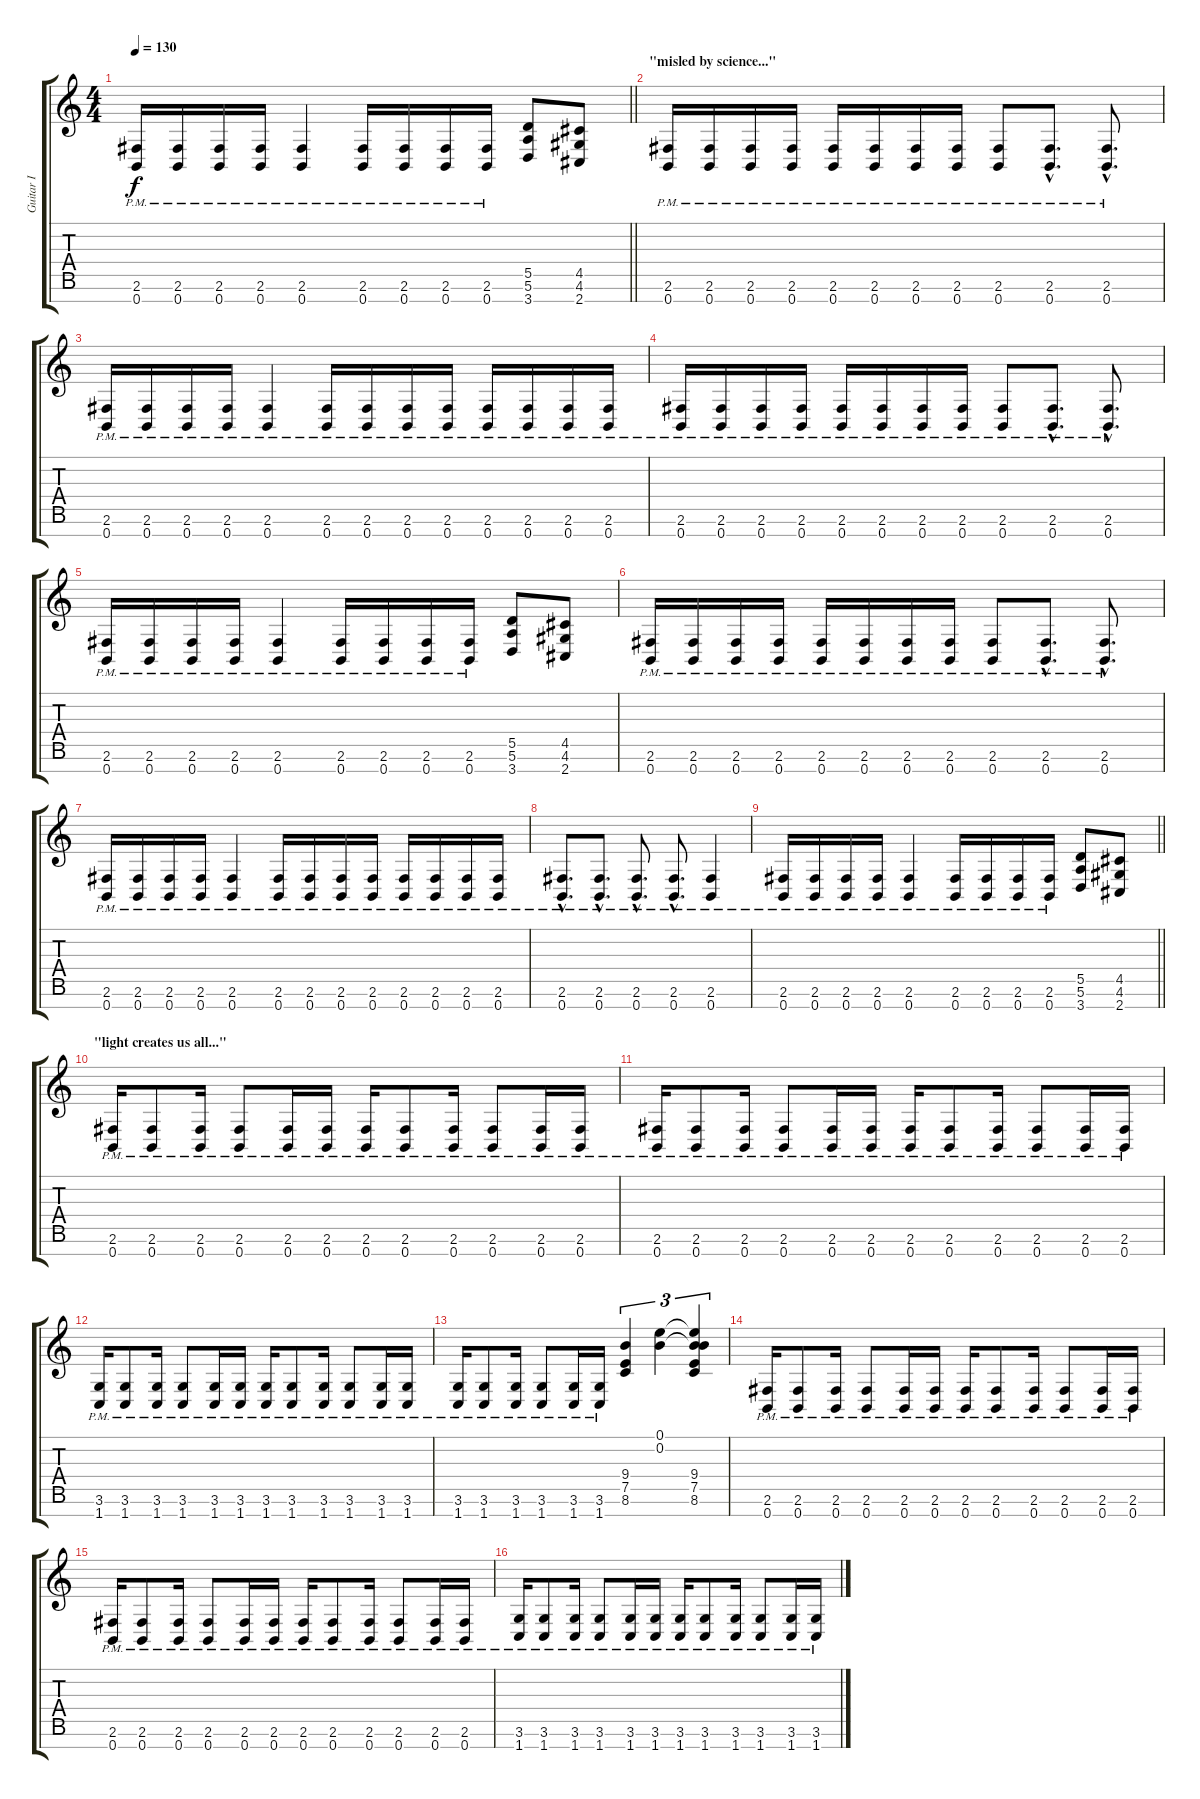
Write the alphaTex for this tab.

\track ("Guitar I" "Guitar I") {instrument distortionguitar}
\staff {score tabs}
\tuning (E4 B3 G3 D3 A2 E2 B1) {hide}
\ts (4 4)
\tempo 130
\clef g2
\barLineRight lightlight
\ks c
(2.6{pm} 0.7{pm}).16{dy f} (2.6{pm} 0.7{pm}).16 (2.6{pm} 0.7{pm}).16 (2.6{pm} 0.7{pm}).16 (2.6{pm} 0.7{pm}).4 (2.6{pm} 0.7{pm}).16 (2.6{pm} 0.7{pm}).16 (2.6{pm} 0.7{pm}).16 (2.6{pm} 0.7{pm}).16 (5.5 5.6 3.7).8 (4.5 4.6 2.7).8 |
\section ("" "\"misled by science...\"")
(2.6{pm} 0.7{pm}).16 (2.6{pm} 0.7{pm}).16 (2.6{pm} 0.7{pm}).16 (2.6{pm} 0.7{pm}).16 (2.6{pm} 0.7{pm}).16 (2.6{pm} 0.7{pm}).16 (2.6{pm} 0.7{pm}).16 (2.6{pm} 0.7{pm}).16 (2.6{pm} 0.7{pm}).8 (2.6{hac pm} 0.7{hac pm}).8{d} (2.6{hac pm} 0.7{hac pm}).8{d} |
(2.6{pm} 0.7{pm}).16 (2.6{pm} 0.7{pm}).16 (2.6{pm} 0.7{pm}).16 (2.6{pm} 0.7{pm}).16 (2.6{pm} 0.7{pm}).4 (2.6{pm} 0.7{pm}).16 (2.6{pm} 0.7{pm}).16 (2.6{pm} 0.7{pm}).16 (2.6{pm} 0.7{pm}).16 (2.6{pm} 0.7{pm}).16 (2.6{pm} 0.7{pm}).16 (2.6{pm} 0.7{pm}).16 (2.6{pm} 0.7{pm}).16 |
(2.6{pm} 0.7{pm}).16 (2.6{pm} 0.7{pm}).16 (2.6{pm} 0.7{pm}).16 (2.6{pm} 0.7{pm}).16 (2.6{pm} 0.7{pm}).16 (2.6{pm} 0.7{pm}).16 (2.6{pm} 0.7{pm}).16 (2.6{pm} 0.7{pm}).16 (2.6{pm} 0.7{pm}).8 (2.6{hac pm} 0.7{hac pm}).8{d} (2.6{hac pm} 0.7{hac pm}).8{d} |
(2.6{pm} 0.7{pm}).16 (2.6{pm} 0.7{pm}).16 (2.6{pm} 0.7{pm}).16 (2.6{pm} 0.7{pm}).16 (2.6{pm} 0.7{pm}).4 (2.6{pm} 0.7{pm}).16 (2.6{pm} 0.7{pm}).16 (2.6{pm} 0.7{pm}).16 (2.6{pm} 0.7{pm}).16 (5.5 5.6 3.7).8 (4.5 4.6 2.7).8 |
(2.6{pm} 0.7{pm}).16 (2.6{pm} 0.7{pm}).16 (2.6{pm} 0.7{pm}).16 (2.6{pm} 0.7{pm}).16 (2.6{pm} 0.7{pm}).16 (2.6{pm} 0.7{pm}).16 (2.6{pm} 0.7{pm}).16 (2.6{pm} 0.7{pm}).16 (2.6{pm} 0.7{pm}).8 (2.6{hac pm} 0.7{hac pm}).8{d} (2.6{hac pm} 0.7{hac pm}).8{d} |
(2.6{pm} 0.7{pm}).16 (2.6{pm} 0.7{pm}).16 (2.6{pm} 0.7{pm}).16 (2.6{pm} 0.7{pm}).16 (2.6{pm} 0.7{pm}).4 (2.6{pm} 0.7{pm}).16 (2.6{pm} 0.7{pm}).16 (2.6{pm} 0.7{pm}).16 (2.6{pm} 0.7{pm}).16 (2.6{pm} 0.7{pm}).16 (2.6{pm} 0.7{pm}).16 (2.6{pm} 0.7{pm}).16 (2.6{pm} 0.7{pm}).16 |
(2.6{hac pm} 0.7{hac pm}).8{d} (2.6{hac pm} 0.7{hac pm}).8{d} (2.6{hac pm} 0.7{hac pm}).8{d} (2.6{hac pm} 0.7{hac pm}).8{d} (2.6{pm} 0.7{pm}).4 |
\barLineRight lightlight
(2.6{pm} 0.7{pm}).16 (2.6{pm} 0.7{pm}).16 (2.6{pm} 0.7{pm}).16 (2.6{pm} 0.7{pm}).16 (2.6{pm} 0.7{pm}).4 (2.6{pm} 0.7{pm}).16 (2.6{pm} 0.7{pm}).16 (2.6{pm} 0.7{pm}).16 (2.6{pm} 0.7{pm}).16 (5.5 5.6 3.7).8 (4.5 4.6 2.7).8 |
\section ("" "\"light creates us all...\"")
(2.6{pm} 0.7{pm}).16 (2.6{pm} 0.7{pm}).8 (2.6{pm} 0.7{pm}).16 (2.6{pm} 0.7{pm}).8 (2.6{pm} 0.7{pm}).16 (2.6{pm} 0.7{pm}).16 (2.6{pm} 0.7{pm}).16 (2.6{pm} 0.7{pm}).8 (2.6{pm} 0.7{pm}).16 (2.6{pm} 0.7{pm}).8 (2.6{pm} 0.7{pm}).16 (2.6{pm} 0.7{pm}).16 |
(2.6{pm} 0.7{pm}).16 (2.6{pm} 0.7{pm}).8 (2.6{pm} 0.7{pm}).16 (2.6{pm} 0.7{pm}).8 (2.6{pm} 0.7{pm}).16 (2.6{pm} 0.7{pm}).16 (2.6{pm} 0.7{pm}).16 (2.6{pm} 0.7{pm}).8 (2.6{pm} 0.7{pm}).16 (2.6{pm} 0.7{pm}).8 (2.6{pm} 0.7{pm}).16 (2.6{pm} 0.7{pm}).16 |
(3.6{pm} 1.7{pm}).16 (3.6{pm} 1.7{pm}).8 (3.6{pm} 1.7{pm}).16 (3.6{pm} 1.7{pm}).8 (3.6{pm} 1.7{pm}).16 (3.6{pm} 1.7{pm}).16 (3.6{pm} 1.7{pm}).16 (3.6{pm} 1.7{pm}).8 (3.6{pm} 1.7{pm}).16 (3.6{pm} 1.7{pm}).8 (3.6{pm} 1.7{pm}).16 (3.6{pm} 1.7{pm}).16 |
(3.6{pm} 1.7{pm}).16 (3.6{pm} 1.7{pm}).8 (3.6{pm} 1.7{pm}).16 (3.6{pm} 1.7{pm}).8 (3.6{pm} 1.7{pm}).16 (3.6{pm} 1.7{pm}).16 (9.4 7.5 8.6).4{tu (3 2)} (0.1 0.2).4{tu (3 2)} (0.1{t} 0.2{t} 9.4 7.5 8.6).4{tu (3 2)} |
(2.6{pm} 0.7{pm}).16 (2.6{pm} 0.7{pm}).8 (2.6{pm} 0.7{pm}).16 (2.6{pm} 0.7{pm}).8 (2.6{pm} 0.7{pm}).16 (2.6{pm} 0.7{pm}).16 (2.6{pm} 0.7{pm}).16 (2.6{pm} 0.7{pm}).8 (2.6{pm} 0.7{pm}).16 (2.6{pm} 0.7{pm}).8 (2.6{pm} 0.7{pm}).16 (2.6{pm} 0.7{pm}).16 |
(2.6{pm} 0.7{pm}).16 (2.6{pm} 0.7{pm}).8 (2.6{pm} 0.7{pm}).16 (2.6{pm} 0.7{pm}).8 (2.6{pm} 0.7{pm}).16 (2.6{pm} 0.7{pm}).16 (2.6{pm} 0.7{pm}).16 (2.6{pm} 0.7{pm}).8 (2.6{pm} 0.7{pm}).16 (2.6{pm} 0.7{pm}).8 (2.6{pm} 0.7{pm}).16 (2.6{pm} 0.7{pm}).16 |
(3.6{pm} 1.7{pm}).16 (3.6{pm} 1.7{pm}).8 (3.6{pm} 1.7{pm}).16 (3.6{pm} 1.7{pm}).8 (3.6{pm} 1.7{pm}).16 (3.6{pm} 1.7{pm}).16 (3.6{pm} 1.7{pm}).16 (3.6{pm} 1.7{pm}).8 (3.6{pm} 1.7{pm}).16 (3.6{pm} 1.7{pm}).8 (3.6{pm} 1.7{pm}).16 (3.6{pm} 1.7{pm}).16
